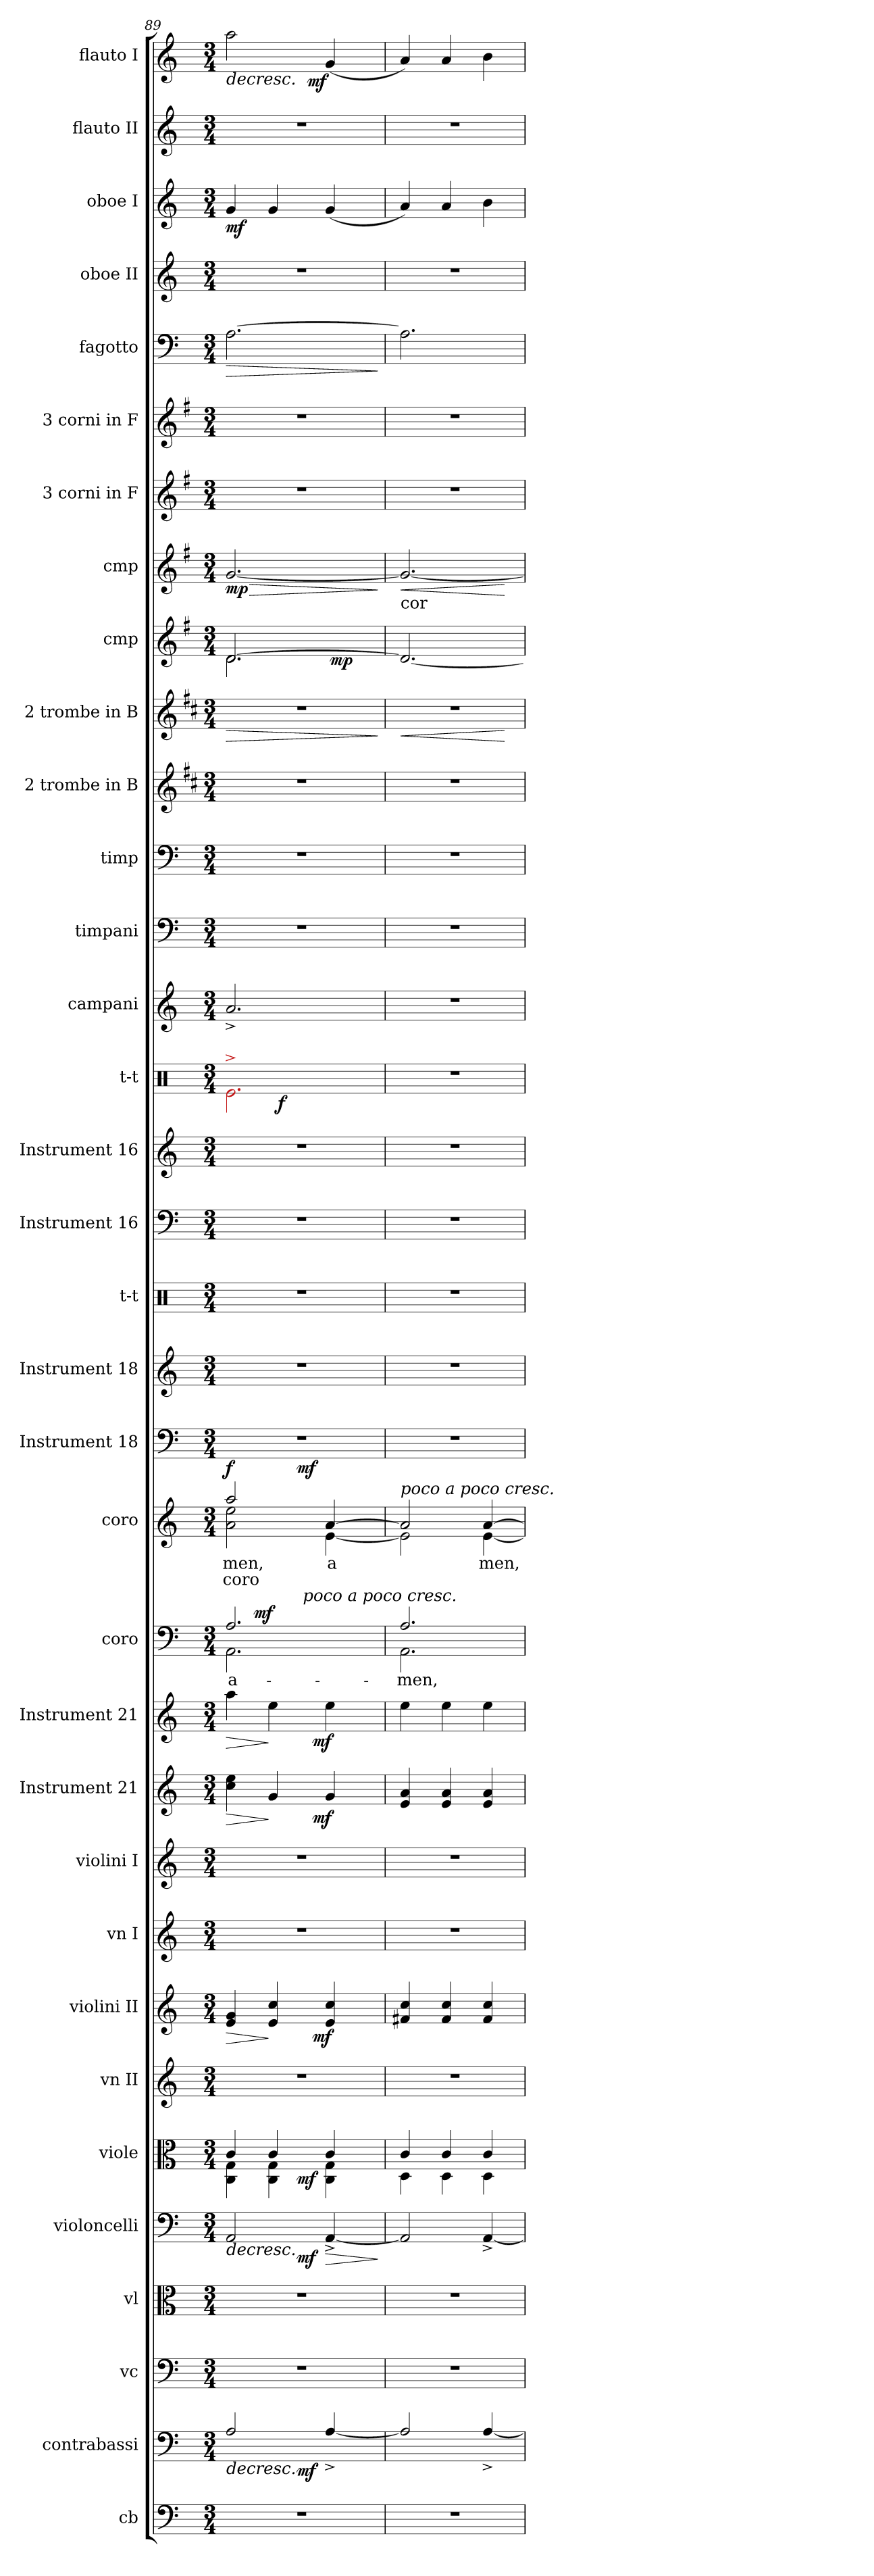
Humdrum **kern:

**kern	**kern	**dynam	**kern	**kern	**kern	**dynam	**kern	**dynam	**kern	**kern	**dynam	**kern	**kern	**kern	**dynam	**kern	**dynam	**kern	**text	**dynam	**kern	**text	**text	**dynam	**kern	**kern	**kern	**kern	**kern	**kern	**dynam	**kern	**text	**kern	**kern	**kern	**kern	**dynam	**kern	**dynam	**kern	**dynam	**kern	**kern	**kern	**dynam	**kern	**kern	**dynam	**kern	**kern	**dynam
*part34	*part33	*part33	*part32	*part31	*part30	*part30	*part29	*part29	*part28	*part27	*part27	*part26	*part25	*part24	*part24	*part23	*part23	*part22	*part22	*part22	*part21	*part21	*part21	*part21	*part20	*part19	*part18	*part17	*part16	*part15	*part15	*part14	*part14	*part13	*part12	*part11	*part10	*part10	*part9	*part9	*part8	*part8	*part7	*part6	*part5	*part5	*part4	*part3	*part3	*part2	*part1	*part1
*staff34	*staff33	*staff33	*staff32	*staff31	*staff30	*staff30	*staff29	*staff29	*staff28	*staff27	*staff27	*staff26	*staff25	*staff24	*staff24	*staff23	*staff23	*staff22	*staff22	*staff22	*staff21	*staff21	*staff21	*staff21	*staff20	*staff19	*staff18	*staff17	*staff16	*staff15	*staff15	*staff14	*staff14	*staff13	*staff12	*staff11	*staff10	*staff10	*staff9	*staff9	*staff8	*staff8	*staff7	*staff6	*staff5	*staff5	*staff4	*staff3	*staff3	*staff2	*staff1	*staff1
*I"cb	*I"contrabassi	*	*I"vc	*I"vl	*I"violoncelli	*	*I"viole	*	*I"vn II	*I"violini II	*	*I"vn I	*I"violini I	*I"Instrument 21	*	*I"Instrument 21	*	*I"coro	*	*	*I"coro	*	*	*	*I"Instrument 18	*I"Instrument 18	*I"t-t	*I"Instrument 16	*I"Instrument 16	*I"t-t	*	*I"campani	*	*I"timpani	*I"timp	*I"2 trombe  in B	*I"2 trombe  in B	*	*I"cmp	*	*I"cmp	*	*I"3 corni  in F	*I"3 corni  in F	*I"fagotto	*	*I"oboe II	*I"oboe I	*	*I"flauto II	*I"flauto I	*
*I'cb	*I'cb	*	*I'vc	*I'vl	*I'vc	*	*I'vl	*	*I'vn II	*I'vn II	*	*I'vn I	*I'vn I	*	*	*	*	*	*	*	*	*	*	*	*	*	*	*	*	*I't-t	*	*I'cmp	*	*I'timp	*I'timp	*	*	*	*	*	*	*	*	*	*I'fag	*	*I'ob II	*I'ob I	*	*I'fl II	*I'fl I	*
!!LO:PB:g=z
*clefF4	*clefF4	*	*clefF4	*clefC3	*clefF4	*	*clefC3	*	*clefG2	*clefG2	*	*clefG2	*clefG2	*clefG2	*	*clefG2	*	*clefF4	*	*	*clefG2	*	*	*	*clefF4	*clefG2	*clefX	*clefF4	*clefG2	*clefX	*	*clefG2	*	*clefF4	*clefF4	*clefG2	*clefG2	*	*clefG2	*	*clefG2	*	*clefG2	*clefG2	*clefF4	*	*clefG2	*clefG2	*	*clefG2	*clefG2	*
*	*ITrd7c12	*	*	*	*	*	*	*	*	*	*	*	*	*	*	*	*	*	*	*	*	*	*	*	*	*	*	*	*	*	*	*	*	*	*	*ITrd1c2	*ITrd1c2	*	*ITrd-3c-5	*	*ITrd1c2	*	*ITrd-3c-5	*ITrd-3c-5	*	*	*	*	*	*	*	*
*k[]	*k[]	*	*k[]	*k[]	*k[]	*	*k[]	*	*k[]	*k[]	*	*k[]	*k[]	*k[]	*	*k[]	*	*k[]	*	*	*k[]	*	*	*	*k[]	*k[]	*	*k[]	*k[]	*	*	*k[]	*	*k[]	*k[]	*k[]	*k[]	*	*k[]	*	*k[b-]	*	*k[]	*k[]	*k[]	*	*k[]	*k[]	*	*k[]	*k[]	*
*C:	*C:	*	*C:	*C:	*C:	*	*C:	*	*C:	*C:	*	*C:	*C:	*C:	*	*C:	*	*C:	*	*	*C:	*	*	*	*C:	*C:	*	*C:	*C:	*	*	*C:	*	*C:	*C:	*C:	*C:	*	*C:	*	*F:	*	*C:	*C:	*C:	*	*C:	*C:	*	*C:	*C:	*
*M3/4	*M3/4	*	*M3/4	*M3/4	*M3/4	*	*M3/4	*	*M3/4	*M3/4	*	*M3/4	*M3/4	*M3/4	*	*M3/4	*	*M3/4	*	*	*M3/4	*	*	*	*M3/4	*M3/4	*M3/4	*M3/4	*M3/4	*M3/4	*	*M3/4	*	*M3/4	*M3/4	*M3/4	*M3/4	*	*M3/4	*	*M3/4	*	*M3/4	*M3/4	*M3/4	*	*M3/4	*M3/4	*	*M3/4	*M3/4	*
=89	=89	=89	=89	=89	=89	=89	=89	=89	=89	=89	=89	=89	=89	=89	=89	=89	=89	=89	=89	=89	=89	=89	=89	=89	=89	=89	=89	=89	=89	=89	=89	=89	=89	=89	=89	=89	=89	=89	=89	=89	=89	=89	=89	=89	=89	=89	=89	=89	=89	=89	=89	=89
!	!	!LO:HP:b	!	!	!	!LO:HP:b	!	!	!	!	!LO:HP:b	!	!	!	!LO:HP:b	!	!LO:HP:b	!	!LO:LY:b:cj	!	!	!LO:LY:b:cj	!LO:LY:b:cj	!LO:DY:a	!	!	!	!	!	!	!	!	!LO:LY:b:rj	!	!	!	!	!LO:HP:b	!	!	!	!LO:HP:b	!	!	!	!LO:HP:b	!	!	!	!	!	!LO:HP:b
*	*	*	*	*	*	*	*^	*	*	*	*	*	*	*	*	*	*	*^	*	*	*^	*	*	*	*	*	*	*	*	*	*	*	*	*	*	*	*	*	*^	*	*	*	*	*	*	*	*	*	*	*	*	*
!	!	!	!	!	!	!	!	!	!	!	!	!	!	!	!	!	!	!	!	!	!	!	!	!	!	!	!	!	!	!	!	!	!	!	!	!	!	!	!	!	!	!	!	!	!	!LO:DY:n=1:b	!	!	!	!	!	!	!LO:DY:b	!	!	!
*	*^	*	*	*	*^	*	*	*^	*	*	*^	*	*	*	*^	*	*^	*	*^	*^	*	*	*	*^	*	*	*	*	*	*	*	*	*^	*	*	*	*	*	*	*	*	*	*^	*	*	*	*	*	*	*	*	*	*	*	*^	*
2.r	2AA/	4ryy	>	2.r	2.r	2AA/	4ryy	>	4c/	4G\ 4C\	4ryy	.	2.r	4g/ 4e/	4..ryy	>	2.r	2.r	4ee\ 4cc\	4..ryy	>	4aa\	4..ryy	>	2.A/	2.AA\	8ryy	4ryy	a-	.	2aa/	2ee\ 2a\	4ryy	men,	coro	f	2.r	2.r	2.r	2.r	2.r	2.e^>\	4ryy	.	2.a^</	.	2.r	2.r	2.r	2.r	>	[>2.g/	2.g\	2ryy	.	[<2.f/	> mp	2.r	2.r	[>2.A\	>	2.r	4g/	mf	2.r	2aa\	4ryy	>
.	.	.	.	.	.	.	.	.	.	.	.	.	.	.	.	.	.	.	.	.	.	.	.	.	.	.	32.ryy	.	.	.	.	.	.	.	.	.	.	.	.	.	.	.	.	.	.	.	.	.	.	.	.	.	.	.	.	.	.	.	.	.	.	.	.	.	.	.	.	.
!	!	!	!	!	!	!	!	!	!	!	!	!	!	!	!	!	!	!	!	!	!	!	!	!	!	!	!	!	!	!LO:DY:a	!	!	!	!	!	!	!	!	!	!	!	!	!	!	!	!	!	!	!	!	!	!	!	!	!	!	!	!	!	!	!	!	!	!	!	!	!	!
.	.	.	.	.	.	.	.	.	.	.	.	.	.	.	.	.	.	.	.	.	.	.	.	.	.	.	2ryy	.	.	mf	.	.	.	.	.	.	.	.	.	.	.	.	.	.	.	.	.	.	.	.	.	.	.	.	.	.	.	.	.	.	.	.	.	.	.	.	.	.
.	.	8ryy	.	.	.	.	8ryy	.	4c/	4G\ 4C\	8ryy	.	.	4cc/ 4e/	.	]	.	.	4g/	.	]	4ee\	.	]	.	.	.	8ryy	.	.	.	.	8ryy	.	.	.	.	.	.	.	.	.	32.ryy	.	.	.	.	.	.	.	.	.	.	.	.	.	.	.	.	.	.	.	4g/	.	.	.	8ryy	.
!	!	!	!	!	!	!	!	!	!	!	!	!	!	!	!	!	!	!	!	!	!	!	!	!	!	!	!	!	!	!	!	!	!	!	!	!	!	!	!	!	!	!	!	!LO:DY:b	!	!	!	!	!	!	!	!	!	!	!	!	!	!	!	!	!	!	!	!	!	!	!	!
.	.	.	.	.	.	.	.	.	.	.	.	.	.	.	.	.	.	.	.	.	.	.	.	.	.	.	.	.	.	.	.	.	.	.	.	.	.	.	.	.	.	.	4ryy	f	.	.	.	.	.	.	.	.	.	.	.	.	.	.	.	.	.	.	.	.	.	.	.	.
.	.	64ryy	.	.	.	.	64ryy	.	.	.	64ryy	.	.	.	.	.	.	.	.	.	.	.	.	.	.	.	.	32ryy	.	.	.	.	64ryy	.	.	.	.	.	.	.	.	.	.	.	.	.	.	.	.	.	.	.	.	.	.	.	.	.	.	.	.	.	.	.	.	.	32.ryy	.
!	!	!	!LO:DY:b	!	!	!	!	!LO:DY:b	!	!	!	!LO:DY:b	!	!	!	!	!	!	!	!	!	!	!	!	!	!	!	!	!	!	!	!	!	!	!	!LO:DY:a	!	!	!	!	!	!	!	!	!	!	!	!	!	!	!	!	!	!	!	!	!	!	!	!	!	!	!	!	!	!	!	!
.	.	4ryy	mf	.	.	.	4ryy	mf	.	.	4ryy	mf	.	.	.	.	.	.	.	.	.	.	.	.	.	.	.	.	.	.	.	.	4ryy	.	.	mf	.	.	.	.	.	.	.	.	.	.	.	.	.	.	.	.	.	.	.	.	.	.	.	.	.	.	.	.	.	.	.	.
!	!	!	!	!	!	!	!	!	!	!	!	!	!	!	!	!	!	!	!	!	!	!	!	!	!	!	!	!LO:TX:a:i:t=poco a poco cresc.	!	!	!	!	!	!	!	!	!	!	!	!	!	!	!	!	!	!	!	!	!	!	!	!	!	!	!	!	!	!	!	!	!	!	!	!	!	!	!	!
.	.	.	.	.	.	.	.	.	.	.	.	.	.	.	.	.	.	.	.	.	.	.	.	.	.	.	.	4ryy	.	.	.	.	.	.	.	.	.	.	.	.	.	.	.	.	.	.	.	.	.	.	.	.	.	.	.	.	.	.	.	.	.	.	.	.	.	.	.	.
!	!	!	!	!	!	!	!	!	!	!	!	!	!	!	!	!	!	!	!	!	!	!	!	!	!	!	!	!	!	!	!	!	!	!	!	!	!	!	!	!	!	!	!	!	!	!	!	!	!	!	!	!	!	!	!	!	!	!	!	!	!	!	!	!	!	!	!	!LO:DY:b
.	.	.	.	.	.	.	.	.	.	.	.	.	.	.	.	.	.	.	.	.	.	.	.	.	.	.	.	.	.	.	.	.	.	.	.	.	.	.	.	.	.	.	.	.	.	.	.	.	.	.	.	.	.	.	.	.	.	.	.	.	.	.	.	.	.	.	4ryy	mf
!	!	!	!	!	!	!	!	!	!	!	!	!	!	!	!	!LO:DY:b	!	!	!	!	!LO:DY:b	!	!	!LO:DY:b	!	!	!	!	!	!	!	!	!	!	!	!	!	!	!	!	!	!	!	!	!	!	!	!	!	!	!	!	!	!	!	!	!	!	!	!	!	!	!	!	!	!	!	!
.	.	.	.	.	.	.	.	.	.	.	.	.	.	.	4ryy	mf	.	.	.	4ryy	mf	.	4ryy	mf	.	.	.	.	.	.	.	.	.	.	.	.	.	.	.	.	.	.	.	.	.	.	.	.	.	.	.	.	.	.	.	.	.	.	.	.	.	.	.	.	.	.	.	.
!	!	!	!	!	!	!	!	!LO:HP:n=1:b	!	!	!	!	!	!	!	!	!	!	!	!	!	!	!	!	!	!	!	!	!	!	!	!	!	!LO:LY:b:cj	!LO:LY:b:cj	!	!	!	!	!	!	!	!	!	!	!	!	!	!	!	!	!	!	!	!	!	!	!	!	!	!	!	!	!	!	!	!	!
.	[<4AA^</	.	]	.	.	[<4AA^</	.	] >	4c/	4G\ 4C\	.	.	.	4cc/ 4e/	.	.	.	.	4g/	.	.	4ee\	.	.	.	.	.	.	.	.	[>4a/	[<4e\	.	a-	-	.	.	.	.	.	.	.	.	.	.	.	.	.	.	.	.	.	.	64ryy	.	.	.	.	.	.	.	.	(<4g/	.	.	(<4g/	.	]
!	!	!	!	!	!	!	!	!	!	!	!	!	!	!	!	!	!	!	!	!	!	!	!	!	!	!	!	!	!	!	!	!	!	!	!	!	!	!	!	!	!	!	!	!	!	!	!	!	!	!	!	!	!	!	!LO:DY:b	!	!	!	!	!	!	!	!	!	!	!	!	!
.	.	.	.	.	.	.	.	.	.	.	.	.	.	.	.	.	.	.	.	.	.	.	.	.	.	.	.	.	.	.	.	.	.	.	.	.	.	.	.	.	.	.	.	.	.	.	.	.	.	.	.	.	.	8...ryy	mp	.	.	.	.	.	.	.	.	.	.	.	.	.
.	.	.	.	.	.	.	.	.	.	.	.	.	.	.	.	.	.	.	.	.	.	.	.	.	.	.	.	.	.	.	.	.	.	.	.	.	.	.	.	.	.	.	8ryy	.	.	.	.	.	.	.	.	.	.	.	.	.	.	.	.	.	.	.	.	.	.	.	.	.
.	.	16..ryy	.	.	.	.	16..ryy	.	.	.	16..ryy	.	.	.	.	.	.	.	.	.	.	.	.	.	.	.	.	.	.	.	.	.	16..ryy	.	.	.	.	.	.	.	.	.	.	.	.	.	.	.	.	.	.	.	.	.	.	.	.	.	.	.	.	.	.	.	.	.	.	.
.	.	.	.	.	.	.	.	.	.	.	.	.	.	.	.	.	.	.	.	.	.	.	.	.	.	.	.	16.ryy	.	.	.	.	.	.	.	.	.	.	.	.	.	.	.	.	.	.	.	.	.	.	.	.	.	.	.	.	.	.	.	.	.	.	.	.	.	.	.	.
.	.	.	.	.	.	.	.	.	.	.	.	.	.	.	.	.	.	.	.	.	.	.	.	.	.	.	16ryy	.	.	.	.	.	.	.	.	.	.	.	.	.	.	.	16ryy	.	.	.	.	.	.	.	.	.	.	.	.	.	.	.	.	.	.	.	.	.	.	.	16ryy	.
.	.	.	.	.	.	.	.	.	.	.	.	.	.	.	16ryy	.	.	.	.	16ryy	.	.	16ryy	.	.	.	.	.	.	.	.	.	.	.	.	.	.	.	.	.	.	.	.	.	.	.	.	.	.	.	.	.	.	.	.	.	.	.	.	.	.	.	.	.	.	.	.	.
.	.	.	.	.	.	.	.	.	.	.	.	.	.	.	.	.	.	.	.	.	.	.	.	.	.	.	64ryy	.	.	.	.	.	.	.	.	.	.	.	.	.	.	.	64ryy	.	.	.	.	.	.	.	.	.	.	.	.	.	.	.	.	.	.	.	.	.	.	.	64ryy	.
.	.	.	.	.	.	.	.	]	.	.	.	.	.	.	.	.	.	.	.	.	.	.	.	.	.	.	.	.	.	.	.	.	.	.	.	.	.	.	.	.	.	.	.	.	.	.	.	.	.	.	]	.	.	.	.	.	]	.	.	.	]	.	.	.	.	.	.	.
=90	=90	=90	=90	=90	=90	=90	=90	=90	=90	=90	=90	=90	=90	=90	=90	=90	=90	=90	=90	=90	=90	=90	=90	=90	=90	=90	=90	=90	=90	=90	=90	=90	=90	=90	=90	=90	=90	=90	=90	=90	=90	=90	=90	=90	=90	=90	=90	=90	=90	=90	=90	=90	=90	=90	=90	=90	=90	=90	=90	=90	=90	=90	=90	=90	=90	=90	=90	=90
!	!	!	!	!	!	!	!	!	!	!	!	!	!	!	!	!	!	!	!	!	!	!	!	!	!	!	!	!	!	!	!	!	!	!	!	!	!	!	!	!	!	!	!	!	!	!	!	!	!	!	!	!	!	!	!	!LO:TX:b:t=cor	!	!	!	!	!	!	!	!	!	!	!	!
!	!	!	!	!	!	!	!	!	!	!	!	!	!	!	!	!	!	!	!	!	!	!	!	!	!	!	!	!	!	!	!LO:TX:a:i:t=poco a poco cresc.	!	!	!	!	!	!	!	!	!	!	!	!	!	!	!	!	!	!	!	!	!	!	!	!	!	!	!	!	!	!	!	!	!	!	!	!	!
!	!	!	!	!	!	!	!	!	!	!	!	!	!	!	!	!	!	!	!	!	!	!	!	!	!	!	!	!	!LO:LY:b:cj	!	!	!	!	!LO:LY:b:cj	!	!	!	!	!	!	!	!	!	!	!	!	!	!	!	!	!LO:HP:b	!	!	!	!	!	!LO:HP:b	!	!	!	!	!	!	!	!	!	!	!
*	*	*	*	*	*	*v	*v	*	*	*	*	*	*	*v	*v	*	*	*	*v	*v	*	*v	*v	*	*	*v	*v	*v	*	*	*	*v	*v	*	*	*	*	*	*	*	*	*v	*v	*	*	*	*	*	*	*	*	*v	*v	*v	*	*	*	*	*	*	*	*	*	*	*	*v	*v	*
*	*v	*v	*	*	*	*	*	*	*v	*v	*	*	*	*	*	*	*	*	*	*	*	*	*	*	*	*	*	*	*	*	*	*	*	*	*	*	*	*	*	*	*	*	*	*	*	*	*	*	*	*	*	*	*	*	*	*	*
2.r	2AA/]	.	2.r	2.r	2AA/]	.	4c/	4D\	.	2.r	4cc/ 4f#X/	.	2.r	2.r	4a/ 4e/	.	4ee\	.	2.A/	2.AA\	-men,	.	2a/]	2e\]	-	.	.	2.r	2.r	2.r	2.r	2.r	2.r	.	2.r	.	2.r	2.r	2.r	2.r	<	2.g/_>	.	2.f/_<	<	2.r	2.r	2.A\]	.	2.r	4a/)	.	2.r	4a/)	.
.	.	.	.	.	.	.	4c/	4D\	.	.	4cc/ 4f#/	.	.	.	4a/ 4e/	.	4ee\	.	.	.	.	.	.	.	.	.	.	.	.	.	.	.	.	.	.	.	.	.	.	.	.	.	.	.	.	.	.	.	.	.	4a/	.	.	4a/	.
!	!	!	!	!	!	!	!	!	!	!	!	!	!	!	!	!	!	!	!	!	!	!	!	!	!LO:LY:b:cj	!	!	!	!	!	!	!	!	!	!	!	!	!	!	!	!	!	!	!	!	!	!	!	!	!	!	!	!	!	!
.	[<4AA^</	.	.	.	[<4AA^</	.	4c/	4D\	.	.	4cc/ 4f#/	.	.	.	4a/ 4e/	.	4ee\	.	.	.	.	.	[>4a/	[<4e\	-men,	.	.	.	.	.	.	.	.	.	.	.	.	.	.	.	.	.	.	.	.	.	.	.	.	.	4b\	.	.	4b\	.
*	*	*	*	*	*	*	*	*	*	*	*	*	*	*	*	*	*	*	*v	*v	*	*	*	*	*	*	*	*	*	*	*	*	*	*	*	*	*	*	*	*	*	*	*	*	*	*	*	*	*	*	*	*	*	*	*
*	*	*	*	*	*	*	*v	*v	*	*	*	*	*	*	*	*	*	*	*	*	*	*v	*v	*	*	*	*	*	*	*	*	*	*	*	*	*	*	*	*	*	*	*	*	*	*	*	*	*	*	*	*	*	*	*
.	.	.	.	.	.	.	.	.	.	.	.	.	.	.	.	.	.	.	.	.	.	.	.	.	.	.	.	.	.	.	.	.	.	.	.	.	.	[	.	.	.	[	.	.	.	.	.	.	.	.	.	.
=	=	=	=	=	=	=	=	=	=	=	=	=	=	=	=	=	=	=	=	=	=	=	=	=	=	=	=	=	=	=	=	=	=	=	=	=	=	=	=	=	=	=	=	=	=	=	=	=	=	=	=	=
*-	*-	*-	*-	*-	*-	*-	*-	*-	*-	*-	*-	*-	*-	*-	*-	*-	*-	*-	*-	*-	*-	*-	*-	*-	*-	*-	*-	*-	*-	*-	*-	*-	*-	*-	*-	*-	*-	*-	*-	*-	*-	*-	*-	*-	*-	*-	*-	*-	*-	*-	*-	*-
